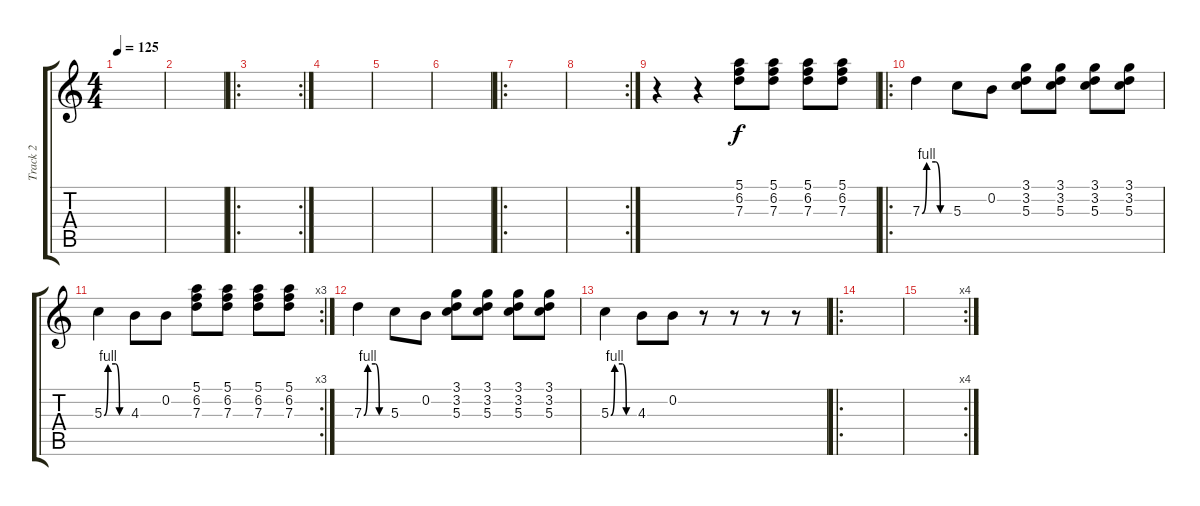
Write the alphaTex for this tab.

\track ("Track 2" "Track 2") {instrument overdrivenguitar}
\staff {score tabs}
\tuning (E4 B3 G3 D3 A2 E2) {hide}
\ts (4 4)
\tempo 125
\clef g2
\ks c
|
|
\ro
\rc 2
|
|
|
|
\ro
|
\rc 2
|
r.4 r.4 (5.1 6.2 7.3).8 (5.1 6.2 7.3).8 (5.1 6.2 7.3).8 (5.1 6.2 7.3).8 |
\ro
7.3{be (custom 0 0 10 4 30 4 40 0 60 0)}.4 5.3.8 0.2.8 (3.1 3.2 5.3).8 (3.1 3.2 5.3).8 (3.1 3.2 5.3).8 (3.1 3.2 5.3).8 |
\rc 3
5.3{be (custom 0 0 10 4 30 4 40 0 60 0)}.4 4.3.8 0.2.8 (5.1 6.2 7.3).8 (5.1 6.2 7.3).8 (5.1 6.2 7.3).8 (5.1 6.2 7.3).8 |
7.3{be (custom 0 0 10 4 30 4 40 0 60 0)}.4 5.3.8 0.2.8 (3.1 3.2 5.3).8 (3.1 3.2 5.3).8 (3.1 3.2 5.3).8 (3.1 3.2 5.3).8 |
5.3{be (custom 0 0 10 4 30 4 40 0 60 0)}.4 4.3.8 0.2.8 r.8 r.8 r.8 r.8 |
\ro
|
\rc 4
